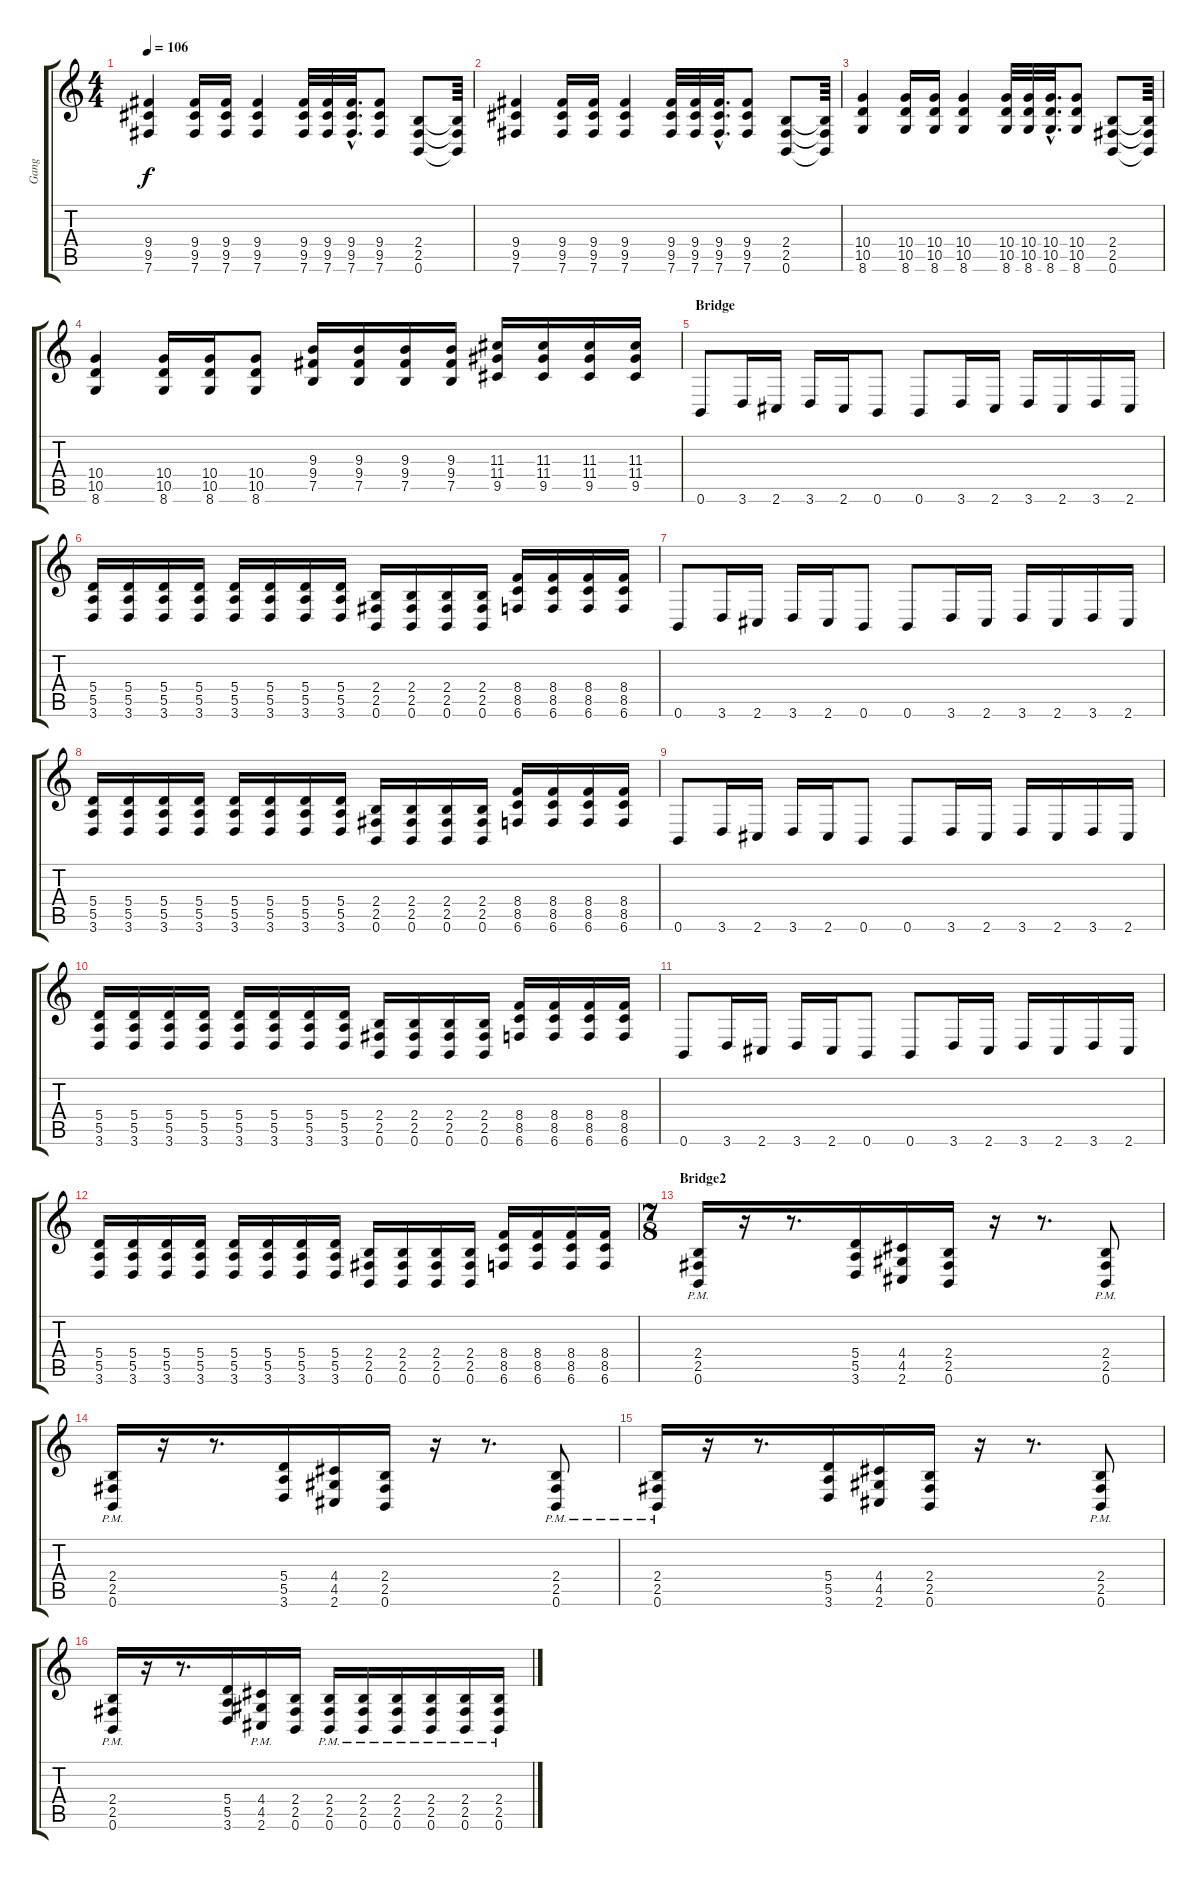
\track ("Gang" "Gang") {instrument distortionguitar}
\staff {score tabs}
\tuning (B3 Gb3 D3 A2 E2 B1) {hide}
\ts (4 4)
\tempo 106
\clef g2
\ks c
(9.4 9.5 7.6).4{dy f} (9.4 9.5 7.6).16 (9.4 9.5 7.6).16 (9.4 9.5 7.6).4 (9.4 9.5 7.6).32 (9.4 9.5 7.6).32 (9.4{hac} 9.5{hac} 7.6{hac}).32{d} (9.4 9.5 7.6).8 (2.4 2.5 0.6).8 (2.4{t} 2.5{t} 0.6{t}).64 |
(9.4 9.5 7.6).4 (9.4 9.5 7.6).16 (9.4 9.5 7.6).16 (9.4 9.5 7.6).4 (9.4 9.5 7.6).32 (9.4 9.5 7.6).32 (9.4{hac} 9.5{hac} 7.6{hac}).32{d} (9.4 9.5 7.6).8 (2.4 2.5 0.6).8 (2.4{t} 2.5{t} 0.6{t}).64 |
(10.4 10.5 8.6).4 (10.4 10.5 8.6).16 (10.4 10.5 8.6).16 (10.4 10.5 8.6).4 (10.4 10.5 8.6).32 (10.4 10.5 8.6).32 (10.4{hac} 10.5{hac} 8.6{hac}).32{d} (10.4 10.5 8.6).8 (2.4 2.5 0.6).8 (2.4{t} 2.5{t} 0.6{t}).64 |
(10.4 10.5 8.6).4 (10.4 10.5 8.6).16 (10.4 10.5 8.6).16 (10.4 10.5 8.6).8 (9.3 9.4 7.5).16 (9.3 9.4 7.5).16 (9.3 9.4 7.5).16 (9.3 9.4 7.5).16 (11.3 11.4 9.5).16 (11.3 11.4 9.5).16 (11.3 11.4 9.5).16 (11.3 11.4 9.5).16 |
\section ("" "Bridge")
0.6.8 3.6.16 2.6.16 3.6.16 2.6.16 0.6.8 0.6.8 3.6.16 2.6.16 3.6.16 2.6.16 3.6.16 2.6.16 |
(5.4 5.5 3.6).16 (5.4 5.5 3.6).16 (5.4 5.5 3.6).16 (5.4 5.5 3.6).16 (5.4 5.5 3.6).16 (5.4 5.5 3.6).16 (5.4 5.5 3.6).16 (5.4 5.5 3.6).16 (2.4 2.5 0.6).16 (2.4 2.5 0.6).16 (2.4 2.5 0.6).16 (2.4 2.5 0.6).16 (8.4 8.5 6.6).16 (8.4 8.5 6.6).16 (8.4 8.5 6.6).16 (8.4 8.5 6.6).16 |
0.6.8 3.6.16 2.6.16 3.6.16 2.6.16 0.6.8 0.6.8 3.6.16 2.6.16 3.6.16 2.6.16 3.6.16 2.6.16 |
(5.4 5.5 3.6).16 (5.4 5.5 3.6).16 (5.4 5.5 3.6).16 (5.4 5.5 3.6).16 (5.4 5.5 3.6).16 (5.4 5.5 3.6).16 (5.4 5.5 3.6).16 (5.4 5.5 3.6).16 (2.4 2.5 0.6).16 (2.4 2.5 0.6).16 (2.4 2.5 0.6).16 (2.4 2.5 0.6).16 (8.4 8.5 6.6).16 (8.4 8.5 6.6).16 (8.4 8.5 6.6).16 (8.4 8.5 6.6).16 |
0.6.8 3.6.16 2.6.16 3.6.16 2.6.16 0.6.8 0.6.8 3.6.16 2.6.16 3.6.16 2.6.16 3.6.16 2.6.16 |
(5.4 5.5 3.6).16 (5.4 5.5 3.6).16 (5.4 5.5 3.6).16 (5.4 5.5 3.6).16 (5.4 5.5 3.6).16 (5.4 5.5 3.6).16 (5.4 5.5 3.6).16 (5.4 5.5 3.6).16 (2.4 2.5 0.6).16 (2.4 2.5 0.6).16 (2.4 2.5 0.6).16 (2.4 2.5 0.6).16 (8.4 8.5 6.6).16 (8.4 8.5 6.6).16 (8.4 8.5 6.6).16 (8.4 8.5 6.6).16 |
0.6.8 3.6.16 2.6.16 3.6.16 2.6.16 0.6.8 0.6.8 3.6.16 2.6.16 3.6.16 2.6.16 3.6.16 2.6.16 |
(5.4 5.5 3.6).16 (5.4 5.5 3.6).16 (5.4 5.5 3.6).16 (5.4 5.5 3.6).16 (5.4 5.5 3.6).16 (5.4 5.5 3.6).16 (5.4 5.5 3.6).16 (5.4 5.5 3.6).16 (2.4 2.5 0.6).16 (2.4 2.5 0.6).16 (2.4 2.5 0.6).16 (2.4 2.5 0.6).16 (8.4 8.5 6.6).16 (8.4 8.5 6.6).16 (8.4 8.5 6.6).16 (8.4 8.5 6.6).16 |
\ts (7 8)
\section ("" "Bridge2")
(2.4 2.5{pm} 0.6).16 r.16 r.8{d} (5.4 5.5 3.6).16 (4.4 4.5 2.6).16 (2.4 2.5 0.6).16 r.16 r.8{d} (2.4 2.5{pm} 0.6).8 |
(2.4 2.5{pm} 0.6).16 r.16 r.8{d} (5.4 5.5 3.6).16 (4.4 4.5 2.6).16 (2.4 2.5 0.6).16 r.16 r.8{d} (2.4 2.5{pm} 0.6).8 |
(2.4 2.5{pm} 0.6).16 r.16 r.8{d} (5.4 5.5 3.6).16 (4.4 4.5 2.6).16 (2.4 2.5 0.6).16 r.16 r.8{d} (2.4 2.5{pm} 0.6).8 |
(2.4 2.5{pm} 0.6).16 r.16 r.8{d} (5.4 5.5 3.6).16 (4.4 4.5 2.6{pm}).16 (2.4 2.5 0.6).16 (2.4{pm} 2.5 0.6).16 (2.4 2.5{pm} 0.6).16 (2.4 2.5 0.6{pm}).16 (2.4{pm} 2.5 0.6).16 (2.4{pm} 2.5 0.6).16 (2.4{pm} 2.5 0.6).16
